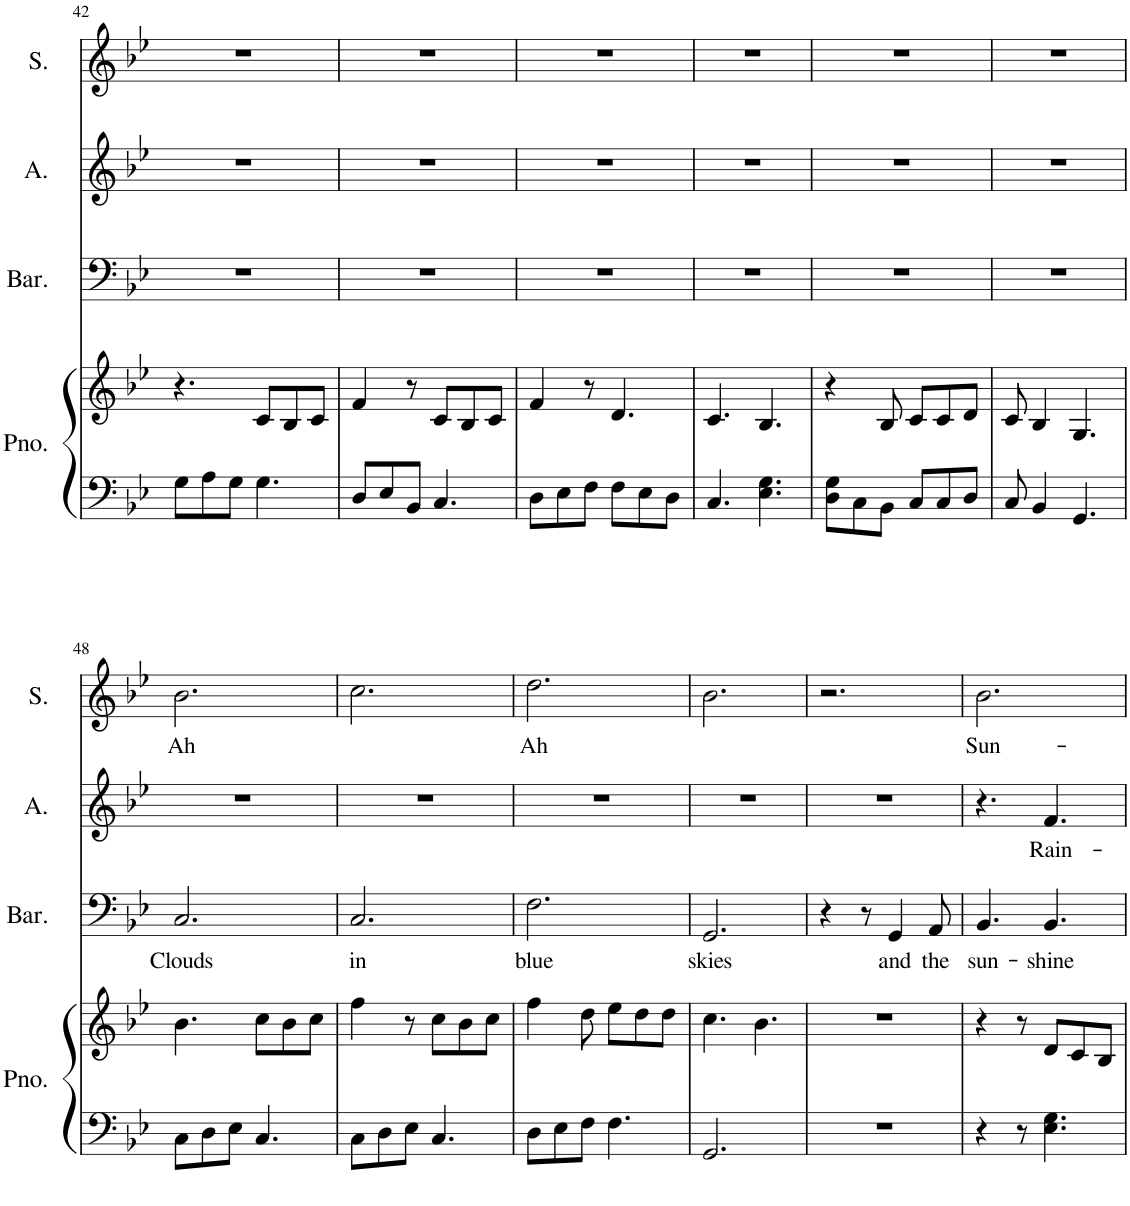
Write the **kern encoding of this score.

**kern	**kern	**kern	**text	**kern	**text	**kern	**text
*part4	*part4	*part3	*part3	*part2	*part2	*part1	*part1
*staff5	*staff4	*staff3	*staff3	*staff2	*staff2	*staff1	*staff1
*I"Piano	*	*I"Baritone	*	*I"Alto	*	*I"Soprano	*
*I'Pno.	*	*I'Bar.	*	*I'A.	*	*I'S.	*
!!LO:PB:g=z
*clefF4	*clefG2	*clefF4	*	*clefG2	*	*clefG2	*
*k[b-e-]	*k[b-e-]	*k[b-e-]	*	*k[b-e-]	*	*k[b-e-]	*
*M6/8	*M6/8	*M6/8	*	*M6/8	*	*M6/8	*
=42	=42	=42	=42	=42	=42	=42	=42
8G\L	4.r	2.r	.	2.r	.	2.r	.
8A\	.	.	.	.	.	.	.
8G\J	.	.	.	.	.	.	.
4.G\	8c/L	.	.	.	.	.	.
.	8B-/	.	.	.	.	.	.
.	8c/J	.	.	.	.	.	.
=43	=43	=43	=43	=43	=43	=43	=43
8D/L	4f/	2.r	.	2.r	.	2.r	.
8E-/	.	.	.	.	.	.	.
8BB-/J	8r	.	.	.	.	.	.
4.C/	8c/L	.	.	.	.	.	.
.	8B-/	.	.	.	.	.	.
.	8c/J	.	.	.	.	.	.
=44	=44	=44	=44	=44	=44	=44	=44
8D\L	4f/	2.r	.	2.r	.	2.r	.
8E-\	.	.	.	.	.	.	.
8F\J	8r	.	.	.	.	.	.
8F\L	4.d/	.	.	.	.	.	.
8E-\	.	.	.	.	.	.	.
8D\J	.	.	.	.	.	.	.
=45	=45	=45	=45	=45	=45	=45	=45
4.C/	4.c/	2.r	.	2.r	.	2.r	.
4.E-\ 4.G\	4.B-/	.	.	.	.	.	.
=46	=46	=46	=46	=46	=46	=46	=46
8D\ 8G\L	4r	2.r	.	2.r	.	2.r	.
8C\	.	.	.	.	.	.	.
8BB-\J	8B-/	.	.	.	.	.	.
8C/L	8c/L	.	.	.	.	.	.
8C/	8c/	.	.	.	.	.	.
8D/J	8d/J	.	.	.	.	.	.
=47	=47	=47	=47	=47	=47	=47	=47
8C/	8c/	2.r	.	2.r	.	2.r	.
4BB-/	4B-/	.	.	.	.	.	.
4.GG/	4.G/	.	.	.	.	.	.
!!LO:LB:g=z
=48	=48	=48	=48	=48	=48	=48	=48
!	!	!	!LO:LY:b	!	!	!	!LO:LY:b
8C\L	4.b-\	2.C/	Clouds	2.r	.	2.b-\	Ah
8D\	.	.	.	.	.	.	.
8E-\J	.	.	.	.	.	.	.
4.C/	8cc\L	.	.	.	.	.	.
.	8b-\	.	.	.	.	.	.
.	8cc\J	.	.	.	.	.	.
=49	=49	=49	=49	=49	=49	=49	=49
!	!	!	!LO:LY:b	!	!	!	!
8C\L	4ff\	2.C/	in	2.r	.	2.cc\	.
8D\	.	.	.	.	.	.	.
8E-\J	8r	.	.	.	.	.	.
4.C/	8cc\L	.	.	.	.	.	.
.	8b-\	.	.	.	.	.	.
.	8cc\J	.	.	.	.	.	.
=50	=50	=50	=50	=50	=50	=50	=50
!	!	!	!LO:LY:b	!	!	!	!LO:LY:b
8D\L	4ff\	2.F\	blue	2.r	.	2.dd\	Ah
8E-\	.	.	.	.	.	.	.
8F\J	8dd\	.	.	.	.	.	.
4.F\	8ee-\L	.	.	.	.	.	.
.	8dd\	.	.	.	.	.	.
.	8dd\J	.	.	.	.	.	.
=51	=51	=51	=51	=51	=51	=51	=51
!	!	!	!LO:LY:b	!	!	!	!
2.GG/	4.cc\	2.GG/	skies	2.r	.	2.b-\	.
.	4.b-\	.	.	.	.	.	.
=52	=52	=52	=52	=52	=52	=52	=52
2.r	2.r	4r	.	2.r	.	2.r	.
.	.	8r	.	.	.	.	.
!	!	!	!LO:LY:b	!	!	!	!
.	.	4GG/	and	.	.	.	.
!	!	!	!LO:LY:b	!	!	!	!
.	.	8AA/	the	.	.	.	.
=53	=53	=53	=53	=53	=53	=53	=53
!	!	!	!LO:LY:b	!	!	!	!LO:LY:b
4r	4r	4.BB-/	sun-	4.r	.	2.b-\	Sun-
8r	8r	.	.	.	.	.	.
!	!	!	!LO:LY:b	!	!LO:LY:b	!	!
4.E-\ 4.G\	8d/L	4.BB-/	-shine	4.f/	Rain-	.	.
.	8c/	.	.	.	.	.	.
.	8B-/J	.	.	.	.	.	.
=	=	=	=	=	=	=	=
*-	*-	*-	*-	*-	*-	*-	*-
